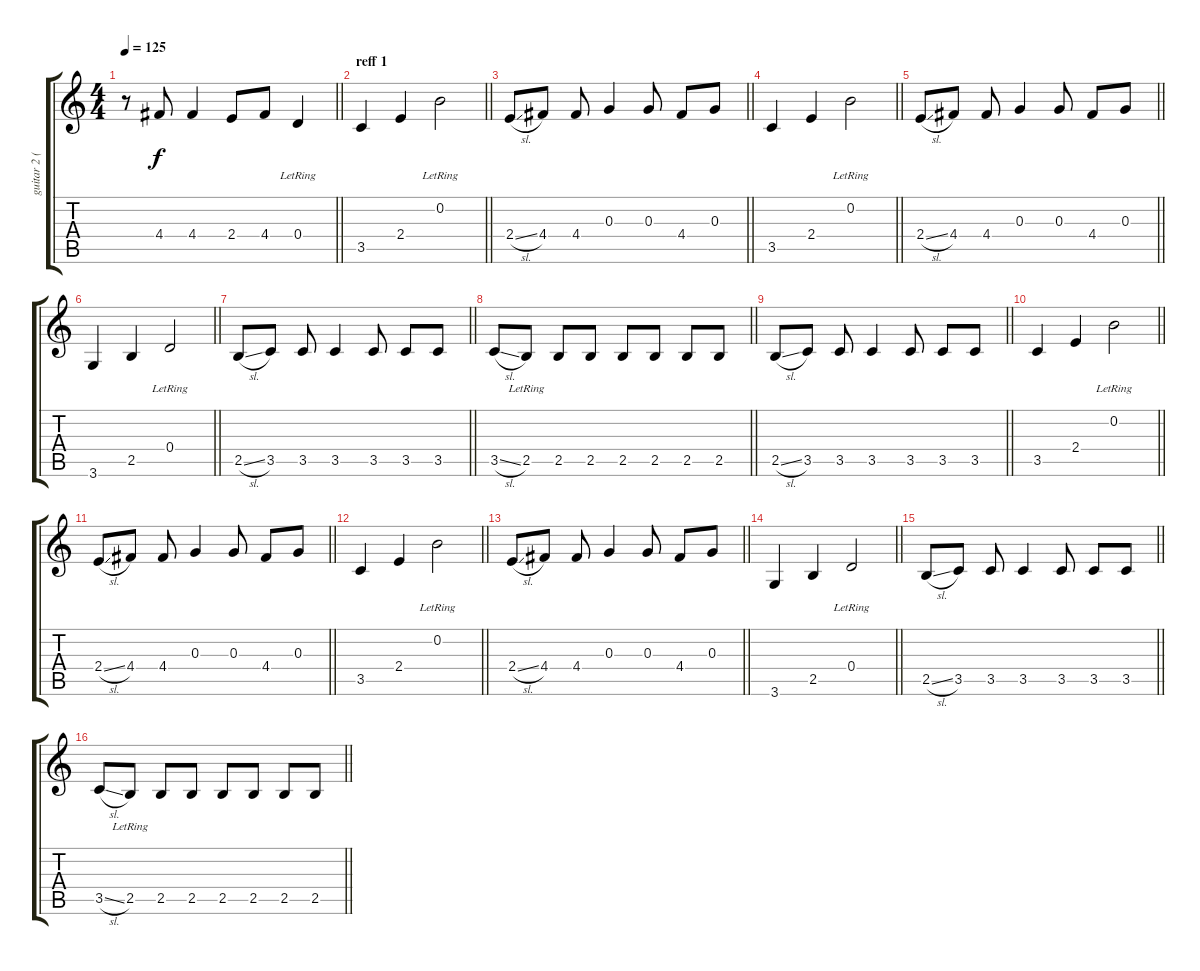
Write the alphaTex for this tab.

\track ("guitar 2 (uki)" "guitar 2 (") {instrument acousticguitarsteel}
\staff {score tabs}
\tuning (E4 B3 G3 D3 A2 E2) {hide}
\ts (4 4)
\tempo 125
\clef g2
\barLineRight lightlight
\ks c
r.8{dy f} 4.4.8 4.4.4 2.4.8 4.4.8 0.4{lr}.4 |
\section ("" "reff 1")
\barLineRight lightlight
3.5.4 2.4.4 0.2{lr}.2 |
\barLineRight lightlight
2.4{sl}.8 4.4.8 4.4.8 0.3.4 0.3.8 4.4.8 0.3.8 |
\barLineRight lightlight
3.5.4 2.4.4 0.2{lr}.2 |
\barLineRight lightlight
2.4{sl}.8 4.4.8 4.4.8 0.3.4 0.3.8 4.4.8 0.3.8 |
\barLineRight lightlight
3.6.4 2.5.4 0.4{lr}.2 |
\barLineRight lightlight
2.5{sl}.8 3.5.8 3.5.8 3.5.4 3.5.8 3.5.8 3.5.8 |
\barLineRight lightlight
3.5{sl}.8 2.5{lr}.8 2.5.8 2.5.8 2.5.8 2.5.8 2.5.8 2.5.8 |
\barLineRight lightlight
2.5{sl}.8 3.5.8 3.5.8 3.5.4 3.5.8 3.5.8 3.5.8 |
\barLineRight lightlight
3.5.4 2.4.4 0.2{lr}.2 |
\barLineRight lightlight
2.4{sl}.8 4.4.8 4.4.8 0.3.4 0.3.8 4.4.8 0.3.8 |
\barLineRight lightlight
3.5.4 2.4.4 0.2{lr}.2 |
\barLineRight lightlight
2.4{sl}.8 4.4.8 4.4.8 0.3.4 0.3.8 4.4.8 0.3.8 |
\barLineRight lightlight
3.6.4 2.5.4 0.4{lr}.2 |
\barLineRight lightlight
2.5{sl}.8 3.5.8 3.5.8 3.5.4 3.5.8 3.5.8 3.5.8 |
\barLineRight lightlight
3.5{sl}.8 2.5{lr}.8 2.5.8 2.5.8 2.5.8 2.5.8 2.5.8 2.5.8
